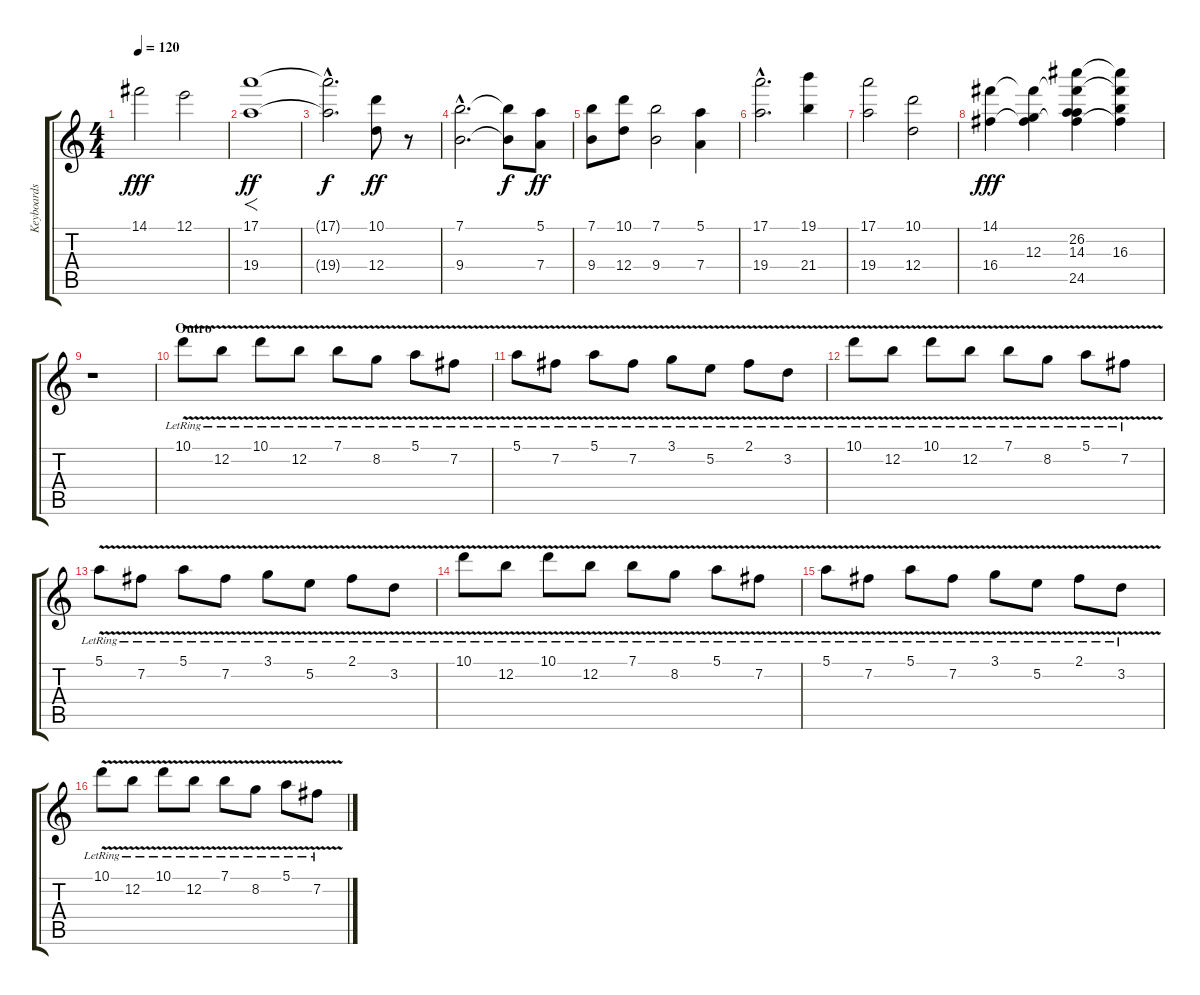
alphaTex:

\track ("Keyboards / Synth" "Keyboards ") {instrument lead2sawtooth}
\staff {score tabs}
\tuning (E5 B4 G4 D4 A3 E3) {hide}
\ts (4 4)
\tempo 120
\clef g2
\ks c
14.1.2{dy fff} 12.1.2 |
(17.1 19.4).1{f dy ff volume 13 instrument stringensemble1} |
(17.1{hac t} 19.4{hac t}).2{d dy f} (10.1 12.4).8{dy ff} r.8 |
(7.1{hac} 9.4{hac}).2{d} (7.1{t} 9.4{t}).8{dy f} (5.1 7.4).8{dy ff} |
(7.1 9.4).8 (10.1 12.4).8 (7.1 9.4).2 (5.1 7.4).4 |
(17.1{hac} 19.4{hac}).2{d} (19.1 21.4).4 |
(17.1 19.4).2 (10.1 12.4).2 |
(14.1 16.4).4{dy fff} (14.1{t} 12.3 16.4{t}).4 (14.1{t} 26.2 14.3 16.4{t} 24.5).4 (14.1{t} 26.2{t} 16.3 16.4{t}).4 |
r.1 |
\section ("" "Outro")
10.1{v lr}.8{volume 9 instrument electricpiano1} 12.2{v lr}.8 10.1{v lr}.8 12.2{v lr}.8 7.1{v lr}.8 8.2{v lr}.8 5.1{v lr}.8 7.2{v lr}.8 |
5.1{v lr}.8 7.2{v lr}.8 5.1{v lr}.8 7.2{v lr}.8 3.1{v lr}.8 5.2{v lr}.8 2.1{v lr}.8 3.2{v lr}.8 |
10.1{v lr}.8 12.2{v lr}.8 10.1{v lr}.8 12.2{v lr}.8 7.1{v lr}.8 8.2{v lr}.8 5.1{v lr}.8 7.2{v lr}.8 |
5.1{v lr}.8 7.2{v lr}.8 5.1{v lr}.8 7.2{v lr}.8 3.1{v lr}.8 5.2{v lr}.8 2.1{v lr}.8 3.2{v lr}.8 |
10.1{v lr}.8 12.2{v lr}.8 10.1{v lr}.8 12.2{v lr}.8 7.1{v lr}.8 8.2{v lr}.8 5.1{v lr}.8 7.2{v lr}.8 |
5.1{v lr}.8 7.2{v lr}.8 5.1{v lr}.8 7.2{v lr}.8 3.1{v lr}.8 5.2{v lr}.8 2.1{v lr}.8 3.2{v lr}.8 |
10.1{v lr}.8 12.2{v lr}.8 10.1{v lr}.8 12.2{v lr}.8 7.1{v lr}.8 8.2{v lr}.8 5.1{v lr}.8 7.2{v lr}.8
